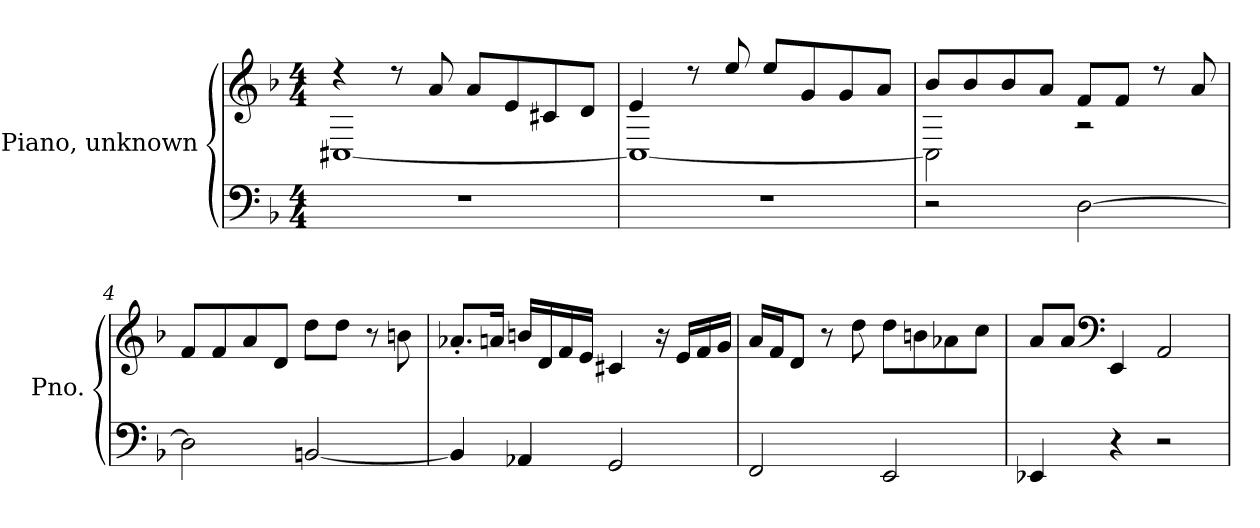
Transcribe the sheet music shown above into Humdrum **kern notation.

**kern	**kern
*part1	*part1
*staff2	*staff1
*I"Piano, unknown	*
*I'Pno.	*
*clefF4	*clefG2
*k[b-]	*k[b-]
*M4/4	*M4/4
*MM120	*MM120
=1	=1
*	*^
1r	4r	[1C#X
.	8r	.
.	8a/	.
.	8a/L	.
.	8e/	.
.	8c#X/	.
.	8d/J	.
=2	=2	=2
1r	4e/	1C#_
.	8r	.
.	8ee/	.
.	8ee/L	.
.	8g/	.
.	8g/	.
.	8a/J	.
=3	=3	=3
2r	8b-/L	2C#\]
.	8b-/	.
.	8b-/	.
.	8a/J	.
[2D\	8f/L	2r
.	8f/J	.
.	8r	.
.	8a/	.
*	*v	*v
=4	=4
2D\]	8f/L
.	8f/
.	8a/
.	8d/J
[2BBn/	8dd\L
.	8dd\J
.	8r
.	8bn\
!!LO:LB:g=z
=5	=5
4BB/]	8.a-X'/L
.	16an/Jk
4AA-X/	16bn/LL
.	16d/
.	16f/
.	16e/JJ
2GG/	4c#X/
.	16r
.	16e/LL
.	16f/
.	16g/JJ
=6	=6
2FF/	16a/LL
.	16f/J
.	8d/J
.	8r
.	8dd\
2EE/	8dd\L
.	8bn\
.	8a-X\
.	8cc\J
=7	=7
4EE-X/	8a/L
.	8a/J
*	*clefF4
4r	4EE/
2r	2AA/
=	=
*-	*-
